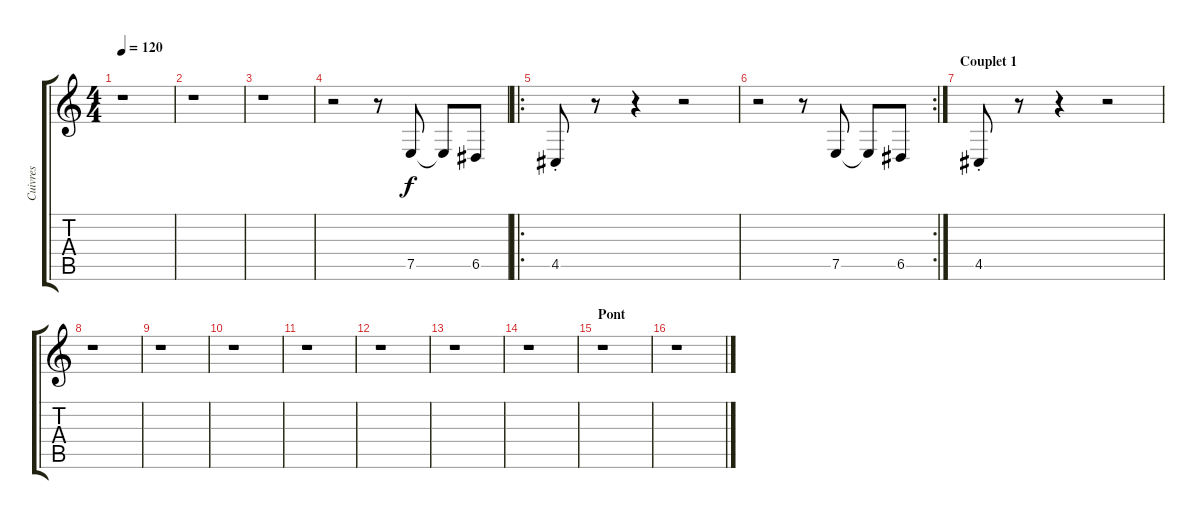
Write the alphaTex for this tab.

\track ("Cuivres" "Cuivres") {instrument baritonesax}
\staff {score tabs}
\tuning (E4 B3 G3 D3 A2 E2) {hide}
\ts (4 4)
\tempo 120
\clef g2
\ks c
r.1{dy f instrument baritonesax} |
r.1 |
r.1 |
r.2 r.8 7.5.8 7.5{t}.8 6.5.8 |
\ro
4.5{st}.8 r.8 r.4 r.2 |
\rc 2
r.2 r.8 7.5.8 7.5{t}.8 6.5.8 |
\section ("" "Couplet 1")
4.5{st}.8 r.8 r.4 r.2 |
r.1 |
r.1 |
r.1 |
r.1 |
r.1 |
r.1 |
r.1 |
\section ("" "Pont")
r.1 |
r.1
